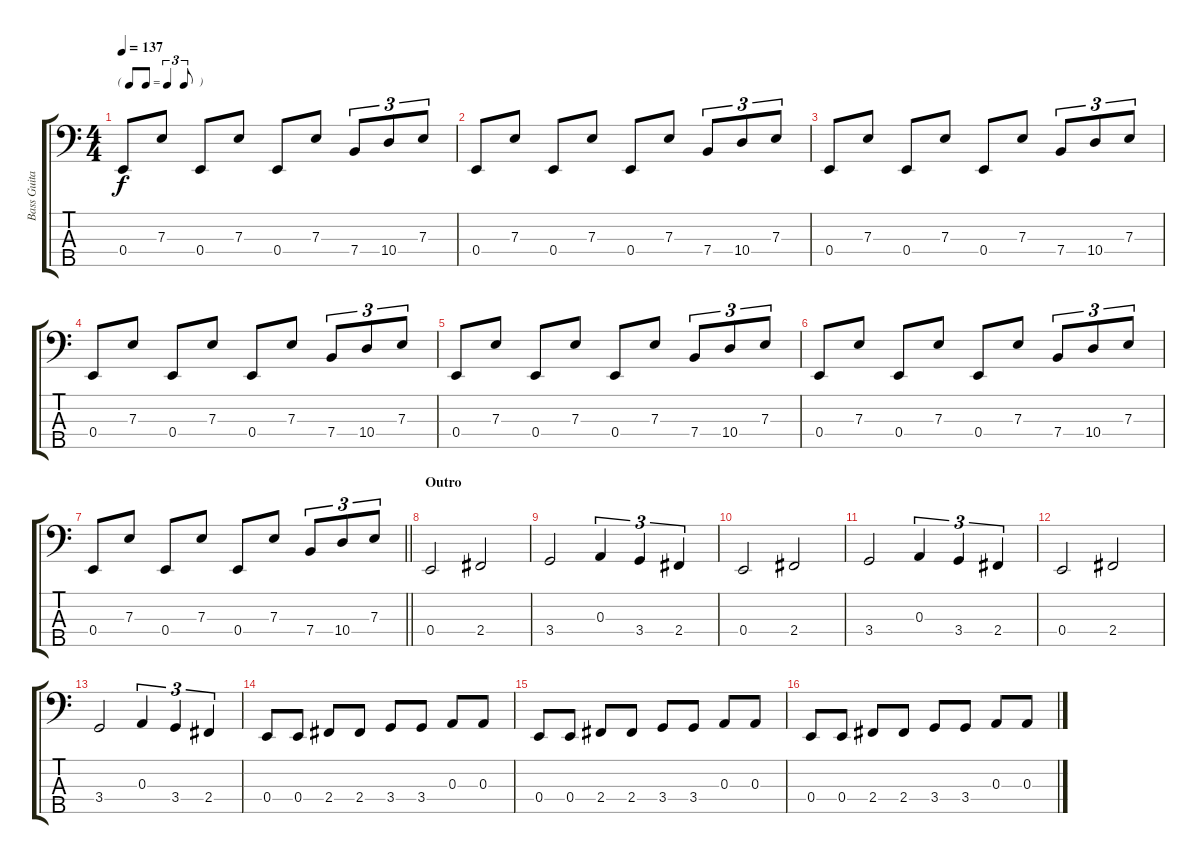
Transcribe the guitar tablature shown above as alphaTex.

\track ("Bass Guitar" "Bass Guita") {instrument electricbassfinger}
\staff {score tabs}
\tuning (G2 D2 A1 E1 B0) {hide}
\ts (4 4)
\tf triplet8th
\tempo 137
\clef f4
\ks c
0.4.8{dy f} 7.3.8 0.4.8 7.3.8 0.4.8 7.3.8 7.4.8{tu (3 2)} 10.4.8{tu (3 2)} 7.3.8{tu (3 2)} |
0.4.8 7.3.8 0.4.8 7.3.8 0.4.8 7.3.8 7.4.8{tu (3 2)} 10.4.8{tu (3 2)} 7.3.8{tu (3 2)} |
0.4.8 7.3.8 0.4.8 7.3.8 0.4.8 7.3.8 7.4.8{tu (3 2)} 10.4.8{tu (3 2)} 7.3.8{tu (3 2)} |
0.4.8 7.3.8 0.4.8 7.3.8 0.4.8 7.3.8 7.4.8{tu (3 2)} 10.4.8{tu (3 2)} 7.3.8{tu (3 2)} |
0.4.8 7.3.8 0.4.8 7.3.8 0.4.8 7.3.8 7.4.8{tu (3 2)} 10.4.8{tu (3 2)} 7.3.8{tu (3 2)} |
0.4.8 7.3.8 0.4.8 7.3.8 0.4.8 7.3.8 7.4.8{tu (3 2)} 10.4.8{tu (3 2)} 7.3.8{tu (3 2)} |
\barLineRight lightlight
0.4.8 7.3.8 0.4.8 7.3.8 0.4.8 7.3.8 7.4.8{tu (3 2)} 10.4.8{tu (3 2)} 7.3.8{tu (3 2)} |
\section ("" "Outro")
0.4.2 2.4.2 |
3.4.2 0.3.4{tu (3 2)} 3.4.4{tu (3 2)} 2.4.4{tu (3 2)} |
0.4.2 2.4.2 |
3.4.2 0.3.4{tu (3 2)} 3.4.4{tu (3 2)} 2.4.4{tu (3 2)} |
0.4.2 2.4.2 |
3.4.2 0.3.4{tu (3 2)} 3.4.4{tu (3 2)} 2.4.4{tu (3 2)} |
0.4.8 0.4.8 2.4.8 2.4.8 3.4.8 3.4.8 0.3.8 0.3.8 |
0.4.8 0.4.8 2.4.8 2.4.8 3.4.8 3.4.8 0.3.8 0.3.8 |
0.4.8 0.4.8 2.4.8 2.4.8 3.4.8 3.4.8 0.3.8 0.3.8
